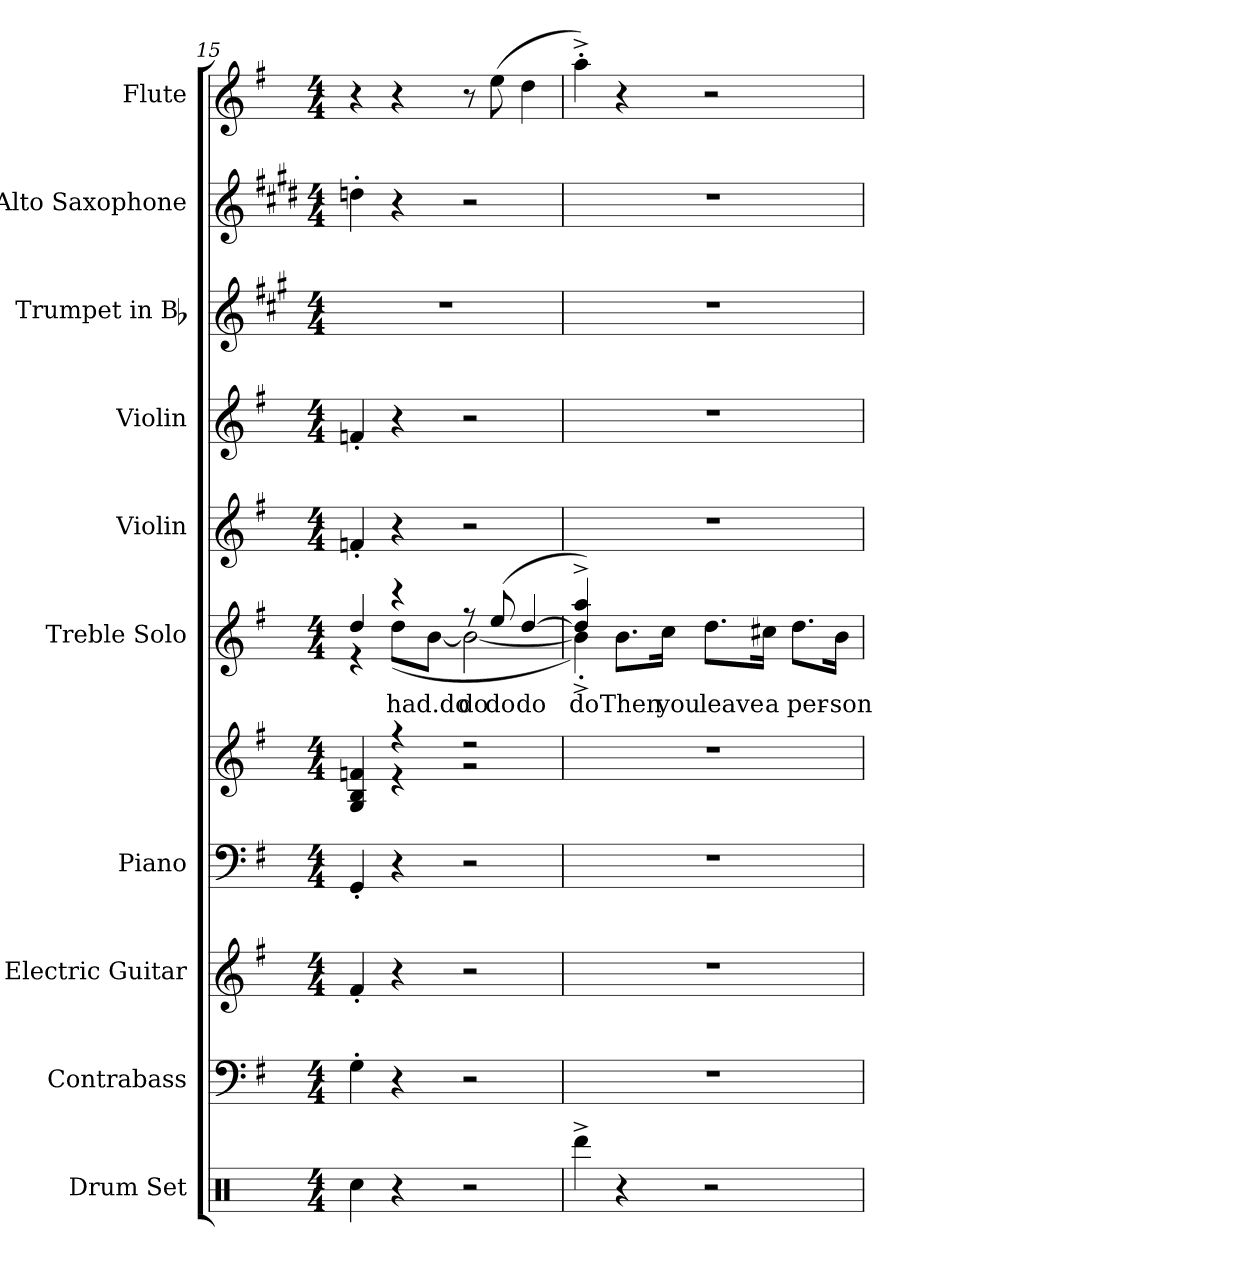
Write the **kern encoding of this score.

**kern	**kern	**kern	**kern	**kern	**kern	**text	**kern	**kern	**kern	**kern	**kern
*part10	*part9	*part8	*part7	*part7	*part6	*part6	*part5	*part4	*part3	*part2	*part1
*staff11	*staff10	*staff9	*staff8	*staff7	*staff6	*staff6	*staff5	*staff4	*staff3	*staff2	*staff1
*I"Drum Set	*I"Contrabass	*I"Electric Guitar	*I"Piano	*	*I"Treble Solo	*	*I"Violin	*I"Violin	*I"Trumpet in Bb	*I"Alto Saxophone	*I"Flute
*I'Dr.	*I'Cb.	*I'E. Gtr.	*I'Pno.	*	*I'Tr. Solo	*	*I'Vln.	*I'Vln.	*I'Tpt.	*I'Alto Sax.	*I'Fl.
!!LO:PB:g=z
*clefX	*clefF4	*clefG2	*clefF4	*clefG2	*clefG2	*	*clefG2	*clefG2	*clefG2	*clefG2	*clefG2
*	*ITrd7c12	*ITrd7c12	*	*	*	*	*	*	*ITrd1c2	*ITrd5c9	*
*k[]	*k[f#]	*k[f#]	*k[f#]	*k[f#]	*k[f#]	*	*k[f#]	*k[f#]	*k[f#]	*k[f#]	*k[f#]
*C:	*G:	*G:	*G:	*G:	*G:	*	*G:	*G:	*G:	*G:	*G:
*M4/4	*M4/4	*M4/4	*M4/4	*M4/4	*M4/4	*	*M4/4	*M4/4	*M4/4	*M4/4	*M4/4
=15	=15	=15	=15	=15	=15	=15	=15	=15	=15	=15	=15
*	*	*	*	*^	*^	*	*	*	*	*	*
4Rcci\	4GG'i\	4F#'i/	4GG'i/	4Gi/ 4Bi 4fni	4ryy	4ddi/	4r	.	4fn'i/	4fn'i/	1r	4fn'i\	4r
!	!	!	!	!	!	!	!	!LO:LY:b:color=#000000	!	!	!	!	!
4r	4r	4r	4r	4r	4r	4r	(8ddi\L	had.do	4r	4r	.	4r	4r
.	.	.	.	.	.	.	[<8bi\J	.	.	.	.	.	.
!	!	!	!	!	!	!	!	!LO:LY:b:color=#000000	!	!	!	!	!
2r	2r	2r	2r	2r	2r	8r	2bi\_<	do	2r	2r	.	2r	8r
!	!	!	!	!	!	!	!	!LO:LY:a:color=#000000	!	!	!	!	!
.	.	.	.	.	.	(8eei/	.	do	.	.	.	.	(8eei\
!	!	!	!	!	!	!	!	!LO:LY:a:color=#000000	!	!	!	!	!
.	.	.	.	.	.	[>4ddi/	.	do	.	.	.	.	4ddi\
*	*	*	*	*v	*v	*	*	*	*	*	*	*	*
=16	=16	=16	=16	=16	=16	=16	=16	=16	=16	=16	=16	=16
!	!	!	!	!	!	!	!LO:LY:a:color=#000000	!	!	!	!	!
4Rddd^i\	1r	1r	1r	1r	4ddi/]^ 4aai^)	4b'^i\])	do	1r	1r	1r	1r	4aa'^i\)
!	!	!	!	!	!	!	!LO:LY:b:color=#000000	!	!	!	!	!
4r	.	.	.	.	8.bi\L	2.ryy	Then	.	.	.	.	4r
!	!	!	!	!	!	!	!LO:LY:b:color=#000000	!	!	!	!	!
.	.	.	.	.	16cci\Jk	.	you	.	.	.	.	.
!	!	!	!	!	!	!	!LO:LY:b:color=#000000	!	!	!	!	!
2r	.	.	.	.	8.ddi\L	.	leave	.	.	.	.	2r
!	!	!	!	!	!	!	!LO:LY:b:color=#000000	!	!	!	!	!
.	.	.	.	.	16cc#Xi\Jk	.	a	.	.	.	.	.
!	!	!	!	!	!	!	!LO:LY:b:color=#000000	!	!	!	!	!
.	.	.	.	.	8.ddi\L	.	per-	.	.	.	.	.
!	!	!	!	!	!	!	!LO:LY:b:color=#000000	!	!	!	!	!
.	.	.	.	.	16bi\Jk	.	-son	.	.	.	.	.
*	*	*	*	*	*v	*v	*	*	*	*	*	*
=	=	=	=	=	=	=	=	=	=	=	=
*-	*-	*-	*-	*-	*-	*-	*-	*-	*-	*-	*-
